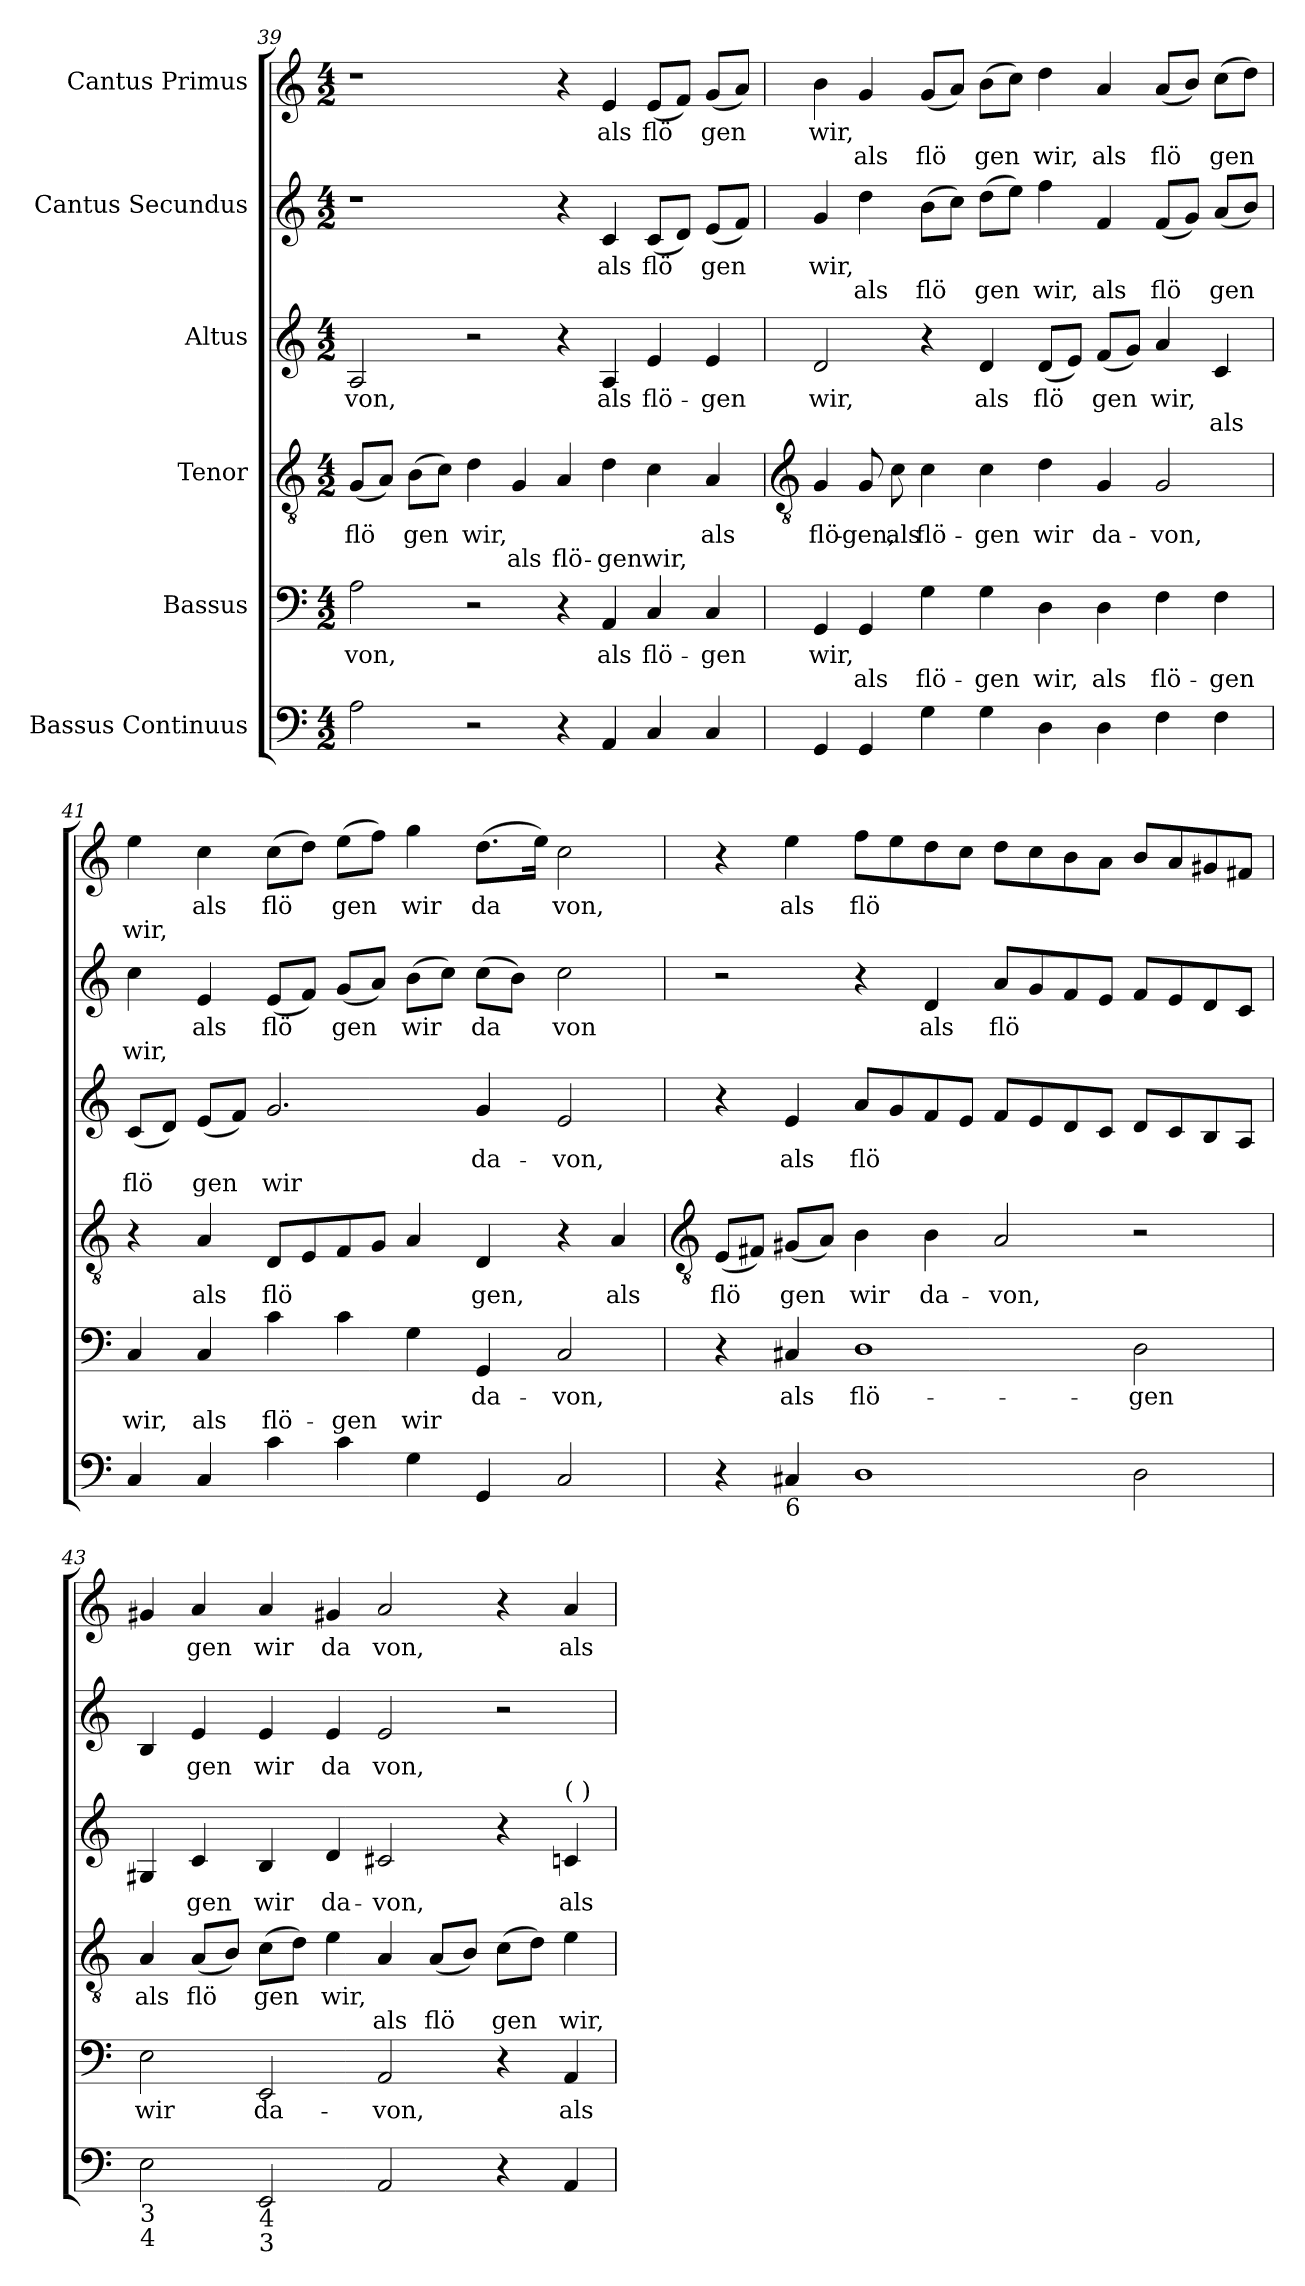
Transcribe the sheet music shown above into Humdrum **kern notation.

**kern	**kern	**text	**text	**kern	**text	**text	**kern	**text	**text	**kern	**text	**text	**kern	**text	**text
*part6	*part5	*part5	*part5	*part4	*part4	*part4	*part3	*part3	*part3	*part2	*part2	*part2	*part1	*part1	*part1
*staff6	*staff5	*staff5	*staff5	*staff4	*staff4	*staff4	*staff3	*staff3	*staff3	*staff2	*staff2	*staff2	*staff1	*staff1	*staff1
*I"Bassus Continuus	*I"Bassus	*	*	*I"Tenor	*	*	*I"Altus	*	*	*I"Cantus Secundus	*	*	*I"Cantus Primus	*	*
*clefF4	*clefF4	*	*	*clefGv2	*	*	*clefG2	*	*	*clefG2	*	*	*clefG2	*	*
*k[]	*k[]	*	*	*k[]	*	*	*k[]	*	*	*k[]	*	*	*k[]	*	*
*C:	*C:	*	*	*C:	*	*	*C:	*	*	*C:	*	*	*C:	*	*
*M4/2	*M4/2	*	*	*M4/2	*	*	*M4/2	*	*	*M4/2	*	*	*M4/2	*	*
=39	=39	=39	=39	=39	=39	=39	=39	=39	=39	=39	=39	=39	=39	=39	=39
!	!	!LO:LY:b	!	!	!LO:LY:b	!	!	!LO:LY:b	!	!	!	!	!	!	!
2A	2A	-von,	.	(<8GL	flö	.	2A	von,	.	1r	.	.	1r	.	.
.	.	.	.	8AJ)	.	.	.	.	.	.	.	.	.	.	.
!	!	!	!	!	!LO:LY:b	!	!	!	!	!	!	!	!	!	!
.	.	.	.	(>8BL	gen	.	.	.	.	.	.	.	.	.	.
.	.	.	.	8cJ)	.	.	.	.	.	.	.	.	.	.	.
!	!	!	!	!	!LO:LY:b	!	!	!	!	!	!	!	!	!	!
2r	2r	.	.	4d	wir,	.	2r	.	.	.	.	.	.	.	.
!	!	!	!	!	!	!LO:LY:b	!	!	!	!	!	!	!	!	!
.	.	.	.	4G	.	als	.	.	.	.	.	.	.	.	.
!	!	!	!	!	!	!LO:LY:b	!	!	!	!	!	!	!	!	!
4r	4r	.	.	4A	.	flö-	4r	.	.	4r	.	.	4r	.	.
!	!	!LO:LY:b	!	!	!	!LO:LY:b	!	!LO:LY:b	!	!	!LO:LY:b	!	!	!LO:LY:b	!
4AA	4AA	als	.	4d	.	-gen	4A	als	.	4c	als	.	4e	als	.
!	!	!LO:LY:b	!	!	!	!LO:LY:b	!	!LO:LY:b	!	!	!LO:LY:b	!	!	!LO:LY:b	!
4C	4C	flö-	.	4c	.	wir,	4e	flö-	.	(<8cL	flö	.	(<8eL	flö	.
.	.	.	.	.	.	.	.	.	.	8dJ)	.	.	8fJ)	.	.
!	!	!LO:LY:b	!	!	!LO:LY:b	!	!	!LO:LY:b	!	!	!LO:LY:b	!	!	!LO:LY:b	!
4C	4C	-gen	.	4A	als	.	4e	-gen	.	(<8eL	gen	.	(<8gL	gen	.
.	.	.	.	.	.	.	.	.	.	8fJ)	.	.	8aJ)	.	.
!!LO:LB:g=z
=40	=40	=40	=40	=40	=40	=40	=40	=40	=40	=40	=40	=40	=40	=40	=40
*	*	*	*	*clefGv2	*	*	*	*	*	*	*	*	*	*	*
!	!	!LO:LY:b	!	!	!LO:LY:b	!	!	!LO:LY:b	!	!	!LO:LY:b	!	!	!LO:LY:b	!
4GG	4GG	wir,	.	4G	flö-	.	2d	wir,	.	4g	wir,	.	4b	wir,	.
!	!	!	!LO:LY:b	!	!LO:LY:b	!	!	!	!	!	!	!LO:LY:b	!	!	!LO:LY:b
4GG	4GG	.	als	8G	-gen,	.	.	.	.	4dd	.	als	4g	.	als
!	!	!	!	!	!LO:LY:b	!	!	!	!	!	!	!	!	!	!
.	.	.	.	8c	als	.	.	.	.	.	.	.	.	.	.
!	!	!	!LO:LY:b	!	!LO:LY:b	!	!	!	!	!	!	!LO:LY:b	!	!	!LO:LY:b
4G	4G	.	flö-	4c	flö-	.	4r	.	.	(>8bL	.	flö	(<8gL	.	flö
.	.	.	.	.	.	.	.	.	.	8ccJ)	.	.	8aJ)	.	.
!	!	!	!LO:LY:b	!	!LO:LY:b	!	!	!LO:LY:b	!	!	!	!LO:LY:b	!	!	!LO:LY:b
4G	4G	.	-gen	4c	-gen	.	4d	als	.	(>8ddL	.	gen	(>8bL	.	gen
.	.	.	.	.	.	.	.	.	.	8eeJ)	.	.	8ccJ)	.	.
!	!	!	!LO:LY:b	!	!LO:LY:b	!	!	!LO:LY:b	!	!	!	!LO:LY:b	!	!	!LO:LY:b
4D	4D	.	wir,	4d	wir	.	(<8dL	flö	.	4ff	.	wir,	4dd	.	wir,
.	.	.	.	.	.	.	8eJ)	.	.	.	.	.	.	.	.
!	!	!	!LO:LY:b	!	!LO:LY:b	!	!	!LO:LY:b	!	!	!	!LO:LY:b	!	!	!LO:LY:b
4D	4D	.	als	4G	da-	.	(<8fL	gen	.	4f	.	als	4a	.	als
.	.	.	.	.	.	.	8gJ)	.	.	.	.	.	.	.	.
!	!	!	!LO:LY:b	!	!LO:LY:b	!	!	!LO:LY:b	!	!	!	!LO:LY:b	!	!	!LO:LY:b
4F	4F	.	flö-	2G	-von,	.	4a	wir,	.	(<8fL	.	flö	(<8aL	.	flö
.	.	.	.	.	.	.	.	.	.	8gJ)	.	.	8bJ)	.	.
!	!	!	!LO:LY:b	!	!	!	!	!	!LO:LY:b	!	!	!LO:LY:b	!	!	!LO:LY:b
4F	4F	.	-gen	.	.	.	4c	.	als	(<8aL	.	gen	(>8ccL	.	gen
.	.	.	.	.	.	.	.	.	.	8bJ)	.	.	8ddJ)	.	.
!!LO:LB:g=z
=41	=41	=41	=41	=41	=41	=41	=41	=41	=41	=41	=41	=41	=41	=41	=41
!	!	!	!LO:LY:b	!	!	!	!	!	!LO:LY:b	!	!	!LO:LY:b	!	!	!LO:LY:b
4C	4C	.	wir,	4r	.	.	(<8cL	.	flö	4cc	.	wir,	4ee	.	wir,
.	.	.	.	.	.	.	8dJ)	.	.	.	.	.	.	.	.
!	!	!	!LO:LY:b	!	!LO:LY:b	!	!	!	!LO:LY:b	!	!LO:LY:b	!	!	!LO:LY:b	!
4C	4C	.	als	4A	als	.	(<8eL	.	gen	4e	als	.	4cc	als	.
.	.	.	.	.	.	.	8fJ)	.	.	.	.	.	.	.	.
!	!	!	!LO:LY:b	!	!LO:LY:b	!	!	!	!LO:LY:b	!	!LO:LY:b	!	!	!LO:LY:b	!
4c	4c	.	flö-	8DL	flö	.	2.g	.	wir	(<8eL	flö	.	(>8ccL	flö	.
.	.	.	.	8E	.	.	.	.	.	8fJ)	.	.	8ddJ)	.	.
!	!	!	!LO:LY:b	!	!	!	!	!	!	!	!LO:LY:b	!	!	!LO:LY:b	!
4c	4c	.	-gen	8F	.	.	.	.	.	(<8gL	gen	.	(>8eeL	gen	.
.	.	.	.	8GJ	.	.	.	.	.	8aJ)	.	.	8ffJ)	.	.
!	!	!	!LO:LY:b	!	!	!	!	!	!	!	!LO:LY:b	!	!	!LO:LY:b	!
4G	4G	.	wir	4A	.	.	.	.	.	(>8bL	wir	.	4gg	wir	.
.	.	.	.	.	.	.	.	.	.	8ccJ)	.	.	.	.	.
!	!	!LO:LY:b	!	!	!LO:LY:b	!	!	!LO:LY:b	!	!	!LO:LY:b	!	!	!LO:LY:b	!
4GG	4GG	da-	.	4D	gen,	.	4g	da-	.	(>8ccL	da	.	(>8.ddL	da	.
.	.	.	.	.	.	.	.	.	.	8bJ)	.	.	.	.	.
.	.	.	.	.	.	.	.	.	.	.	.	.	16eeJ)	.	.
!	!	!LO:LY:b	!	!	!	!	!	!LO:LY:b	!	!	!LO:LY:b	!	!	!LO:LY:b	!
2C	2C	-von,	.	4r	.	.	2e	-von,	.	2cc	von	.	2cc	von,	.
!	!	!	!	!	!LO:LY:b	!	!	!	!	!	!	!	!	!	!
.	.	.	.	4A	als	.	.	.	.	.	.	.	.	.	.
!!LO:LB:g=z
=42	=42	=42	=42	=42	=42	=42	=42	=42	=42	=42	=42	=42	=42	=42	=42
*	*	*	*	*clefGv2	*	*	*	*	*	*	*	*	*	*	*
!	!	!	!	!	!LO:LY:b	!	!	!	!	!	!	!	!	!	!
4r	4r	.	.	(<8EL	flö	.	4r	.	.	2r	.	.	4r	.	.
.	.	.	.	8F#XJ)	.	.	.	.	.	.	.	.	.	.	.
!LO:TX:b:t=6	!	!	!	!	!	!	!	!	!	!	!	!	!	!	!
!	!	!LO:LY:b	!	!	!LO:LY:b	!	!	!LO:LY:b	!	!	!	!	!	!LO:LY:b	!
4C#X	4C#X	als	.	(<8G#XL	gen	.	4e	als	.	.	.	.	4ee	als	.
.	.	.	.	8AJ)	.	.	.	.	.	.	.	.	.	.	.
!	!	!LO:LY:b	!	!	!LO:LY:b	!	!	!LO:LY:b	!	!	!	!	!	!LO:LY:b	!
1D	1D	flö-	.	4B	wir	.	8aL	flö	.	4r	.	.	8ffL	flö	.
.	.	.	.	.	.	.	8g	.	.	.	.	.	8ee	.	.
!	!	!	!	!	!LO:LY:b	!	!	!	!	!	!LO:LY:b	!	!	!	!
.	.	.	.	4B	da-	.	8f	.	.	4d	als	.	8dd	.	.
.	.	.	.	.	.	.	8eJ	.	.	.	.	.	8ccJ	.	.
!	!	!	!	!	!LO:LY:b	!	!	!	!	!	!LO:LY:b	!	!	!	!
.	.	.	.	2A	-von,	.	8fL	.	.	8aL	flö	.	8ddL	.	.
.	.	.	.	.	.	.	8e	.	.	8g	.	.	8cc	.	.
.	.	.	.	.	.	.	8d	.	.	8f	.	.	8b	.	.
.	.	.	.	.	.	.	8cJ	.	.	8eJ	.	.	8aJ	.	.
!	!	!LO:LY:b	!	!	!	!	!	!	!	!	!	!	!	!	!
2D	2D	-gen	.	2r	.	.	8dL	.	.	8fL	.	.	8bL	.	.
.	.	.	.	.	.	.	8c	.	.	8e	.	.	8a	.	.
.	.	.	.	.	.	.	8B	.	.	8d	.	.	8g#X	.	.
.	.	.	.	.	.	.	8AJ	.	.	8cJ	.	.	8f#XJ	.	.
!!LO:LB:g=z
=43	=43	=43	=43	=43	=43	=43	=43	=43	=43	=43	=43	=43	=43	=43	=43
!LO:TX:b:t=3	!	!	!	!	!	!	!	!	!	!	!	!	!	!	!
!LO:TX:b:t=4	!	!	!	!	!	!	!	!	!	!	!	!	!	!	!
!	!	!LO:LY:b	!	!	!LO:LY:b	!	!	!	!	!	!	!	!	!	!
2E	2E	wir	.	4A	als	.	4G#X	.	.	4B	.	.	4g#X	.	.
!	!	!	!	!	!LO:LY:b	!	!	!LO:LY:b	!	!	!LO:LY:b	!	!	!LO:LY:b	!
.	.	.	.	(<8AL	flö	.	4c	gen	.	4e	gen	.	4a	gen	.
.	.	.	.	8BJ)	.	.	.	.	.	.	.	.	.	.	.
!LO:TX:b:t=4	!	!	!	!	!	!	!	!	!	!	!	!	!	!	!
!LO:TX:b:t=3	!	!	!	!	!	!	!	!	!	!	!	!	!	!	!
!	!	!LO:LY:b	!	!	!LO:LY:b	!	!	!LO:LY:b	!	!	!LO:LY:b	!	!	!LO:LY:b	!
2EE	2EE	da-	.	(>8cL	gen	.	4B	wir	.	4e	wir	.	4a	wir	.
.	.	.	.	8dJ)	.	.	.	.	.	.	.	.	.	.	.
!	!	!	!	!	!LO:LY:b	!	!	!LO:LY:b	!	!	!LO:LY:b	!	!	!LO:LY:b	!
.	.	.	.	4e	wir,	.	4d	da-	.	4e	da	.	4g#X	da	.
!	!	!LO:LY:b	!	!	!	!LO:LY:b	!	!LO:LY:b	!	!	!LO:LY:b	!	!	!LO:LY:b	!
2AA	2AA	-von,	.	4A	.	als	2c#X	-von,	.	2e	von,	.	2a	von,	.
!	!	!	!	!	!	!LO:LY:b	!	!	!	!	!	!	!	!	!
.	.	.	.	(<8AL	.	flö	.	.	.	.	.	.	.	.	.
.	.	.	.	8BJ)	.	.	.	.	.	.	.	.	.	.	.
!	!	!	!	!	!	!LO:LY:b	!	!	!	!	!	!	!	!	!
4r	4r	.	.	(>8cL	.	gen	4r	.	.	2r	.	.	4r	.	.
.	.	.	.	8dJ)	.	.	.	.	.	.	.	.	.	.	.
!	!	!	!	!	!	!	!LO:TX:a:t=(  )	!	!	!	!	!	!	!	!
!	!	!LO:LY:b	!	!	!	!LO:LY:b	!	!LO:LY:b	!	!	!	!	!	!LO:LY:b	!
4AA	4AA	als	.	4e	.	wir,	4c	als	.	.	.	.	4a	als	.
=	=	=	=	=	=	=	=	=	=	=	=	=	=	=	=
*-	*-	*-	*-	*-	*-	*-	*-	*-	*-	*-	*-	*-	*-	*-	*-
